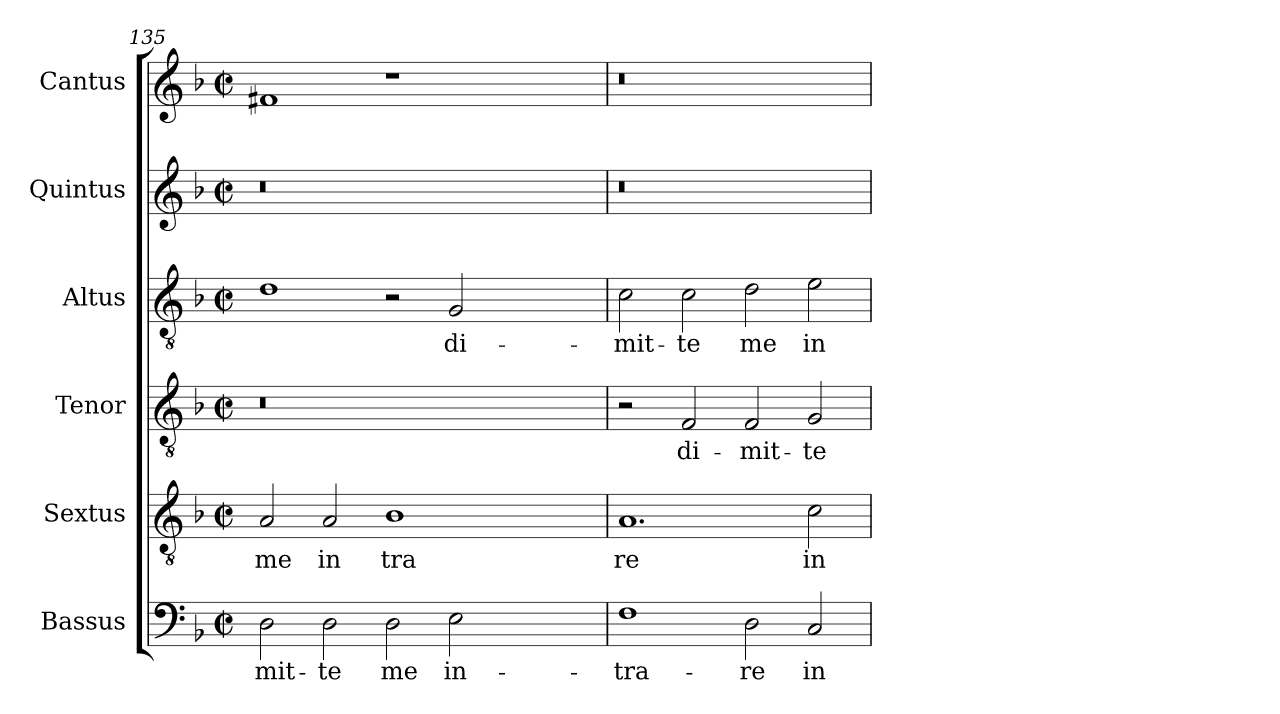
**kern	**text	**kern	**text	**kern	**text	**kern	**text	**kern	**kern
*part6	*part6	*part5	*part5	*part4	*part4	*part3	*part3	*part2	*part1
*staff6	*staff6	*staff5	*staff5	*staff4	*staff4	*staff3	*staff3	*staff2	*staff1
*I"Bassus	*	*I"Sextus	*	*I"Tenor	*	*I"Altus	*	*I"Quintus	*I"Cantus
!!LO:LB:g=z
*clefF4	*	*clefGv2	*	*clefGv2	*	*clefGv2	*	*clefG2	*clefG2
*k[b-]	*	*k[b-]	*	*k[b-]	*	*k[b-]	*	*k[b-]	*k[b-]
*F:	*	*F:	*	*F:	*	*F:	*	*F:	*F:
*M2/2	*	*M2/2	*	*M2/2	*	*M2/2	*	*M2/2	*M2/2
*met(c|)	*	*met(c|)	*	*met(c|)	*	*met(c|)	*	*met(c|)	*met(c|)
=135	=135	=135	=135	=135	=135	=135	=135	=135	=135
!	!LO:LY:b:cj	!	!LO:LY:b:cj	!	!	!	!	!	!
2D\	mit-	2A/	me	0r	.	1d	.	0r	1f#X
!	!LO:LY:b:cj	!	!LO:LY:b:cj	!	!	!	!	!	!
2D\	-te	2A/	in	.	.	.	.	.	.
!	!LO:LY:b:cj	!	!LO:LY:b:cj	!	!	!	!	!	!LO:N:vis=1
2D\	me	1B-	tra	.	.	2r	.	.	0r
!	!LO:LY:b:cj	!	!	!	!	!	!LO:LY:b:cj	!	!
2E\	in-	.	.	.	.	2G/	di-	.	.
1ryy	.	1ryy	.	1ryy	.	1ryy	.	1ryy	.
=136	=136	=136	=136	=136	=136	=136	=136	=136	=136
!	!LO:LY:b:cj	!	!LO:LY:b:cj	!	!	!	!LO:LY:b:cj	!	!
1F	-tra-	1.A	re	2r	.	2c\	-mit-	0r	0r
!	!	!	!	!	!LO:LY:b:cj	!	!LO:LY:b:cj	!	!
.	.	.	.	2F/	di-	2c\	-te	.	.
!	!LO:LY:b:cj	!	!	!	!LO:LY:b:cj	!	!LO:LY:b:cj	!	!
2D\	-re	.	.	2F/	-mit-	2d\	me	.	.
!	!LO:LY:b:cj	!	!LO:LY:b:cj	!	!LO:LY:b:cj	!	!LO:LY:b:cj	!	!
2C/	in	2c\	in	2G/	-te	2e\	in-	.	.
=	=	=	=	=	=	=	=	=	=
*-	*-	*-	*-	*-	*-	*-	*-	*-	*-
